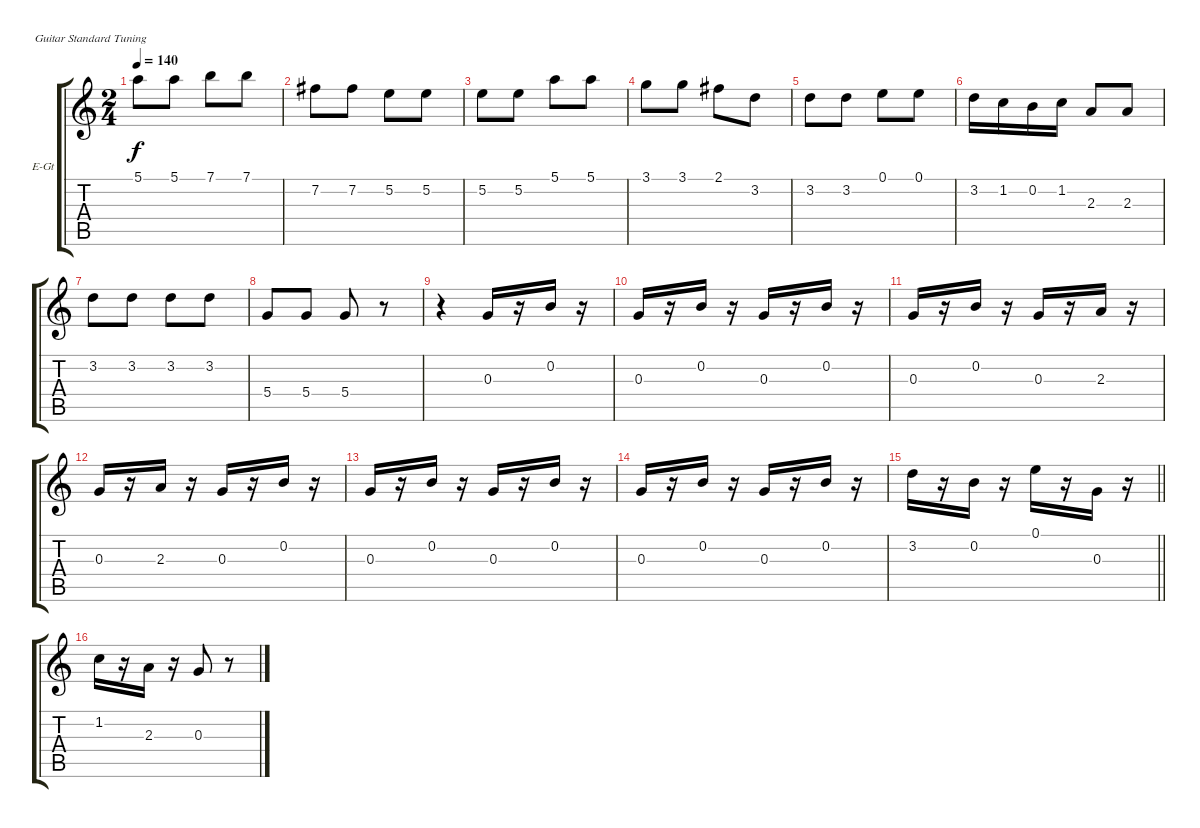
\bracketExtendMode groupsimilarinstruments
\firstSystemTrackNameOrientation horizontal
\otherSystemsTrackNameOrientation horizontal
\track ("Guitar 3" "E-Gt") {instrument distortionguitar}
\staff {score tabs}
\tuning (E4 B3 G3 D3 A2 E2)
\ts (2 4)
\tempo 140
\clef g2
\scale
0.333333
\ks c
5.1.8{dy f} 5.1.8 7.1.8 7.1.8 |
\scale
0.333333 7.2.8 7.2.8 5.2.8 5.2.8 |
\scale
0.333333 5.2.8 5.2.8 5.1.8 5.1.8 |
\scale
0.333333 3.1.8 3.1.8 2.1.8 3.2.8 |
\scale
0.333333 3.2.8 3.2.8 0.1.8 0.1.8 |
\scale
0.333333 3.2.16 1.2.16 0.2.16 1.2.16 2.3.8 2.3.8 |
\scale
0.333333 3.2.8 3.2.8 3.2.8 3.2.8 |
\scale
0.333333 5.4.8 5.4.8 5.4.8 r.8 |
\scale
0.333333 r.4 0.3.16 r.16 0.2.16 r.16 |
\scale
0.333333 0.3.16 r.16 0.2.16 r.16 0.3.16 r.16 0.2.16 r.16 |
\scale
0.333333 0.3.16 r.16 0.2.16 r.16 0.3.16 r.16 2.3.16 r.16 |
\scale
0.333333 0.3.16 r.16 2.3.16 r.16 0.3.16 r.16 0.2.16 r.16 |
\scale
0.333333 0.3.16 r.16 0.2.16 r.16 0.3.16 r.16 0.2.16 r.16 |
\scale
0.333333 0.3.16 r.16 0.2.16 r.16 0.3.16 r.16 0.2.16 r.16 |
\scale
0.333333
\barLineRight lightlight
3.2.16 r.16 0.2.16 r.16 0.1.16 r.16 0.3.16 r.16 |
\scale
0.333333 1.2.16 r.16 2.3.16 r.16 0.3.8 r.8
